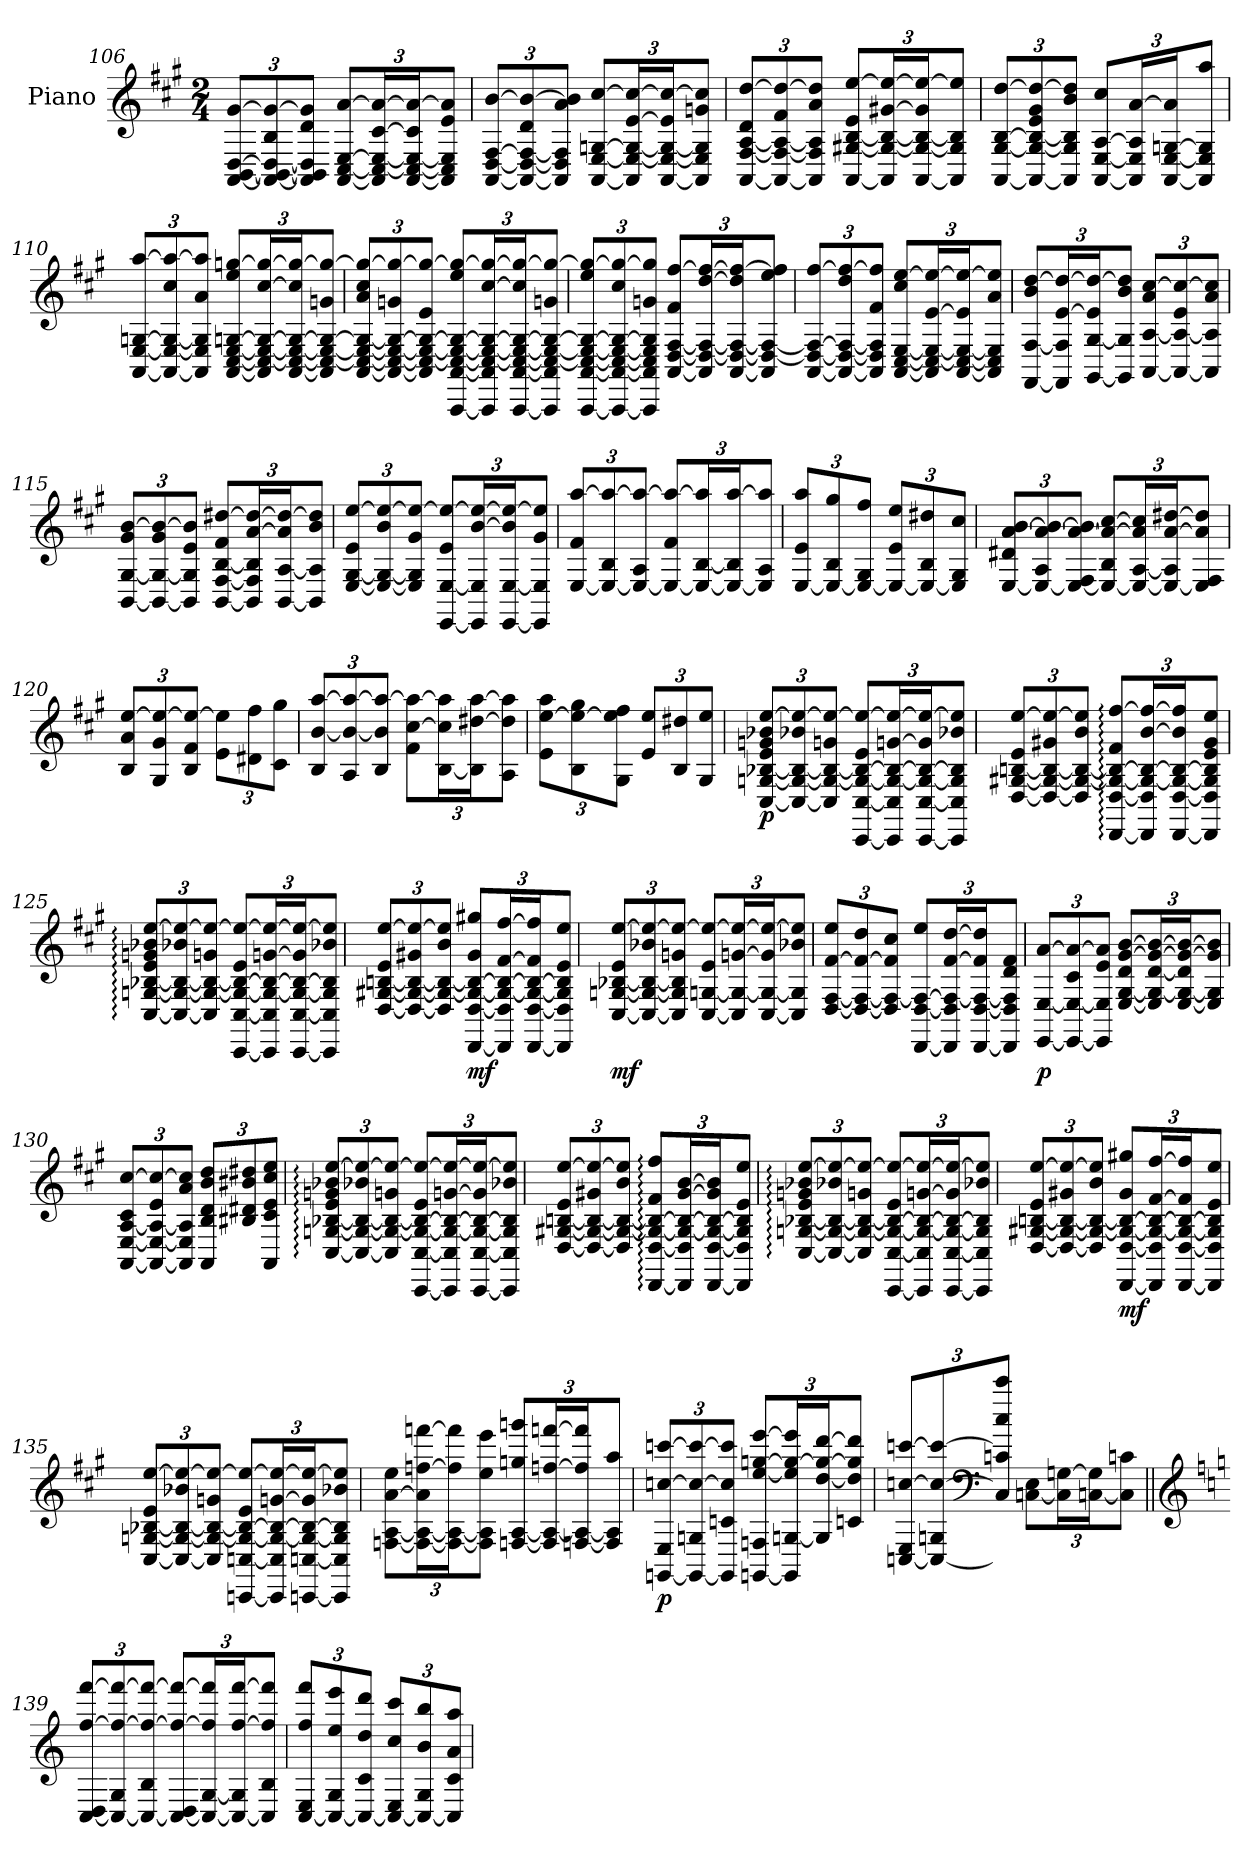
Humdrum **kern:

**kern	**dynam
*part1	*part1
*staff1	*staff1
*I"Piano	*
*I'Pno	*
!!LO:LB:g=z
*clefG2	*
*k[f#c#g#]	*
*M2/4	*
=106	=106
[12AA/ [12BB [12D [12g#L	.
12AA/_ 12BB_ 12D_ 12B 12g#_	.
12AA/] 12BB] 12D] 12d 12g#]J	.
[12AA/ [12C# [12E [12aL	.
24AA/] 24C#_ 24E_ [24c# 24a_k	.
[24AA/ 24C#_ 24E_ 24c#] 24a_K	.
12AA/] 12C#] 12E] 12e 12a]J	.
=107	=107
[12AA/ [12D [12F# [12bL	.
12AA/_ 12D_ 12F#_ 12d 12b_	.
12AA/] 12D] 12F#] 12a 12b]J	.
[12AA/ [12E [12Gn [12cc#L	.
24AA/] 24E_ 24G_ [24e 24cc#_k	.
[24AA/ 24E_ 24G_ 24e] 24cc#_K	.
12AA/] 12E] 12G] 12gn 12cc#]J	.
=108	=108
[12AA/ [12F# [12A 12d [12ddL	.
12AA/_ 12F#_ 12A_ 12f# 12dd_	.
12AA/] 12F#] 12A] 12a 12dd]J	.
[12AA/ [12G#X [12B 12e [12eeL	.
24AA/] 24G#_ 24B_ [24g#X 24ee_k	.
[24AA/ 24G#_ 24B_ 24g#] 24ee_K	.
12AA/] 12G#] 12B] 12ee]J	.
=109	=109
[12AA/ [12G# [12B [12ddL	.
12AA/_ 12G#_ 12B_ 12e 12g# 12dd_	.
12AA/] 12G#] 12B] 12b 12dd]J	.
[12AA/ [12E [12A 12cc#L	.
24AA/] 24E] 24A] [24ak	.
[24AA/ [24E [24Gn 24a]K	.
12AA/] 12E] 12G] 12aaJ	.
=110	=110
[12AA/ [12E [12Gn [12aaL	.
12AA/_ 12E_ 12G_ 12cc# 12aa_	.
12AA/] 12E] 12G] 12a 12aa]J	.
[12AA/ [12C# [12E [12Gn 12ee [12ggnL	.
24AA/] 24C#_ 24E_ 24G_ [24cc# 24gg_k	.
[24AA/ 24C#_ 24E_ 24G_ 24cc#] 24gg_K	.
12AA/] 12C#_ 12E_ 12G_ 12gn 12gg_J	.
=111	=111
[12AA/ 12C#_ 12E_ 12G_ 12a 12cc# 12gg_L	.
12AA/_ 12C#_ 12E_ 12G_ 12gn 12gg_	.
12AA/] 12C#_ 12E_ 12G_ 12e 12gg_J	.
[12AAA/ [12AA 12C#_ 12E_ 12G_ 12ee 12gg_L	.
24AAA/] 24AA] 24C#_ 24E_ 24G_ [24cc# 24gg_k	.
[24AAA/ [24AA 24C#_ 24E_ 24G_ 24cc#] 24gg_K	.
12AAA/] 12AA] 12C#_ 12E_ 12G_ 12gn 12gg_J	.
=112	=112
[12AAA/ [12AA 12C#_ 12E_ 12G_ 12ee 12gg_L	.
12AAA/_ 12AA_ 12C#_ 12E_ 12G_ 12cc# 12gg_	.
12AAA/] 12AA] 12C#] 12E] 12G] 12gn 12gg]J	.
[12AA/ [12D [12F# 12f# [12ff#L	.
24AA/] 24D_ 24F#_ [24dd 24ff#_k	.
[24AA/ 24D_ 24F#_ 24dd] 24ff#_K	.
12AA/] 12D_ 12F#_ 12ee 12ff#]J	.
!!LO:PB:g=z
=113	=113
[12AA/ 12D_ 12F#_ [12ff#L	.
12AA/_ 12D_ 12F#_ 12dd 12ff#_	.
12AA/] 12D] 12F#] 12f# 12ff#]J	.
[12AA/ [12C# [12E 12cc# [12eeL	.
24AA/] 24C#_ 24E_ [24e 24ee_k	.
[24AA/ 24C#_ 24E_ 24e] 24ee_K	.
12AA/] 12C#] 12E] 12a 12ee]J	.
=114	=114
[12FF#/ [12F# 12b [12ddL	.
24FF#/] 24F#] [24e 24dd_k	.
[24GG#/ [24G# 24e] 24dd_K	.
12GG#/] 12G#] 12b 12dd]J	.
[12AA/ [12A 12a [12cc#L	.
12AA/_ 12A_ 12e 12cc#_	.
12AA/] 12A] 12a 12cc#]J	.
=115	=115
[12BB/ [12G# 12g# [12bL	.
12BB/_ 12G#_ 12g# 12b_	.
12BB/] 12G#] 12e 12b]J	.
[12BB/ [12F# [12B 12f# [12dd#XL	.
24BB/] 24F#] 24B] [24a 24dd#_k	.
[24BB/ [24A 24a] 24dd#_K	.
12BB/] 12A] 12b 12dd#]J	.
=116	=116
[12E/ [12G# 12e [12eeL	.
12E/_ 12G#_ 12b 12ee_	.
12E/] 12G#] 12g# 12ee_J	.
[12EE/ [12E 12e 12ee_L	.
24EE/] 24E] [24b 24ee_k	.
[24EE/ [24E 24b] 24ee_K	.
12EE/] 12E] 12g# 12ee]J	.
=117	=117
[12E/ 12f# [12aaL	.
12E/_ 12B 12aa_	.
12E/_ 12A 12aa_J	.
12E/_ 12f# 12aa_L	.
24E/_ [24B 24aa]k	.
24E/_ 24B] [24aaK	.
12E/] 12A 12aa]J	.
=118	=118
[12E/ 12e 12aaL	.
12E/_ 12B 12gg#	.
12E/_ 12G# 12ff#J	.
12E/_ 12e 12eeL	.
12E/_ 12B 12dd#X	.
12E/] 12G# 12cc#J	.
=119	=119
[12E/ 12d#X [12a [12bL	.
12E/_ 12A 12a_ 12b_	.
12E/_ 12F# 12a_ 12b]J	.
12E/_ 12B 12a_ [12cc#L	.
24E/_ [24A 24a] 24cc#]k	.
24E/_ 24A] [24a [24dd#XK	.
12E/] 12F# 12a] 12dd#]J	.
!!LO:LB:g=z
=120	=120
12B/ 12a [12eeL	.
12G#/ 12g# 12ee_	.
12B/ 12f# 12ee_J	.
12e\ 12ee]L	.
12d#X\ 12ff#	.
12c#\ 12gg#J	.
=121	=121
12B/ [12b [12aaL	.
12A/ 12b_ 12aa_	.
12B/ 12b] 12aa_J	.
12f#\ [12cc# 12aa_L	.
[24B\ 24cc#] 24aa]k	.
24B\] [24dd#X [24aaK	.
12A\ 12dd#] 12aa]J	.
=122	=122
12e\ [12ee 12aaL	.
12B\ 12ee_ 12gg#	.
12G#\ 12ee] 12ff#J	.
12e/ 12eeL	.
12B/ 12dd#X	.
12G#/ 12eeJ	.
=123	=123
!	!LO:DY:b
[12C#/ [12Gn [12B-X 12e 12gn 12b-X [12eeL	p
12C#/_ 12G_ 12B-_ 12b-X 12ee_	.
12C#/] 12G_ 12B-_ 12gn 12ee_J	.
[12CC#/ [12C# 12G_ 12B-_ 12e 12ee_L	.
24CC#/] 24C#] 24G_ 24B-_ [24gn 24ee_k	.
[24CC#/ [24C# 24G_ 24B-_ 24g] 24ee_K	.
12CC#/] 12C#] 12G] 12B-] 12b-X 12ee]J	.
=124	=124
[12D/ [12G#X [12Bn 12e [12eeL	.
12D/_ 12G#_ 12B_ 12g#X 12ee_	.
12D/] 12G#_ 12B_ 12b 12ee]J	.
[12DD/: [12D: 12G#_: 12B_: 12f#: [12ff#:L	.
24DD/] 24D] 24G#_ 24B_ [24b 24ff#_k	.
[24DD/ [24D 24G#_ 24B_ 24b] 24ff#]K	.
12DD/] 12D] 12G#] 12B] 12e 12g# 12eeJ	.
=125	=125
[12C#/: [12Gn: [12B-X: 12e: 12gn: 12b-X: [12ee:L	.
12C#/_ 12G_ 12B-_ 12b-X 12ee_	.
12C#/] 12G_ 12B-_ 12gn 12ee_J	.
[12CC#/ [12C# 12G_ 12B-_ 12e 12ee_L	.
24CC#/] 24C#] 24G_ 24B-_ [24gn 24ee_k	.
[24CC#/ [24C# 24G_ 24B-_ 24g] 24ee_K	.
12CC#/] 12C#] 12G] 12B-] 12b-X 12ee]J	.
=126	=126
[12D/ [12G#X [12Bn 12e [12eeL	.
12D/_ 12G#_ 12B_ 12g#X 12ee_	.
12D/] 12G#_ 12B_ 12b 12ee]J	.
!	!LO:DY:b
[12DD/ [12D 12G#_ 12B_ 12g# 12gg#XL	mf
24DD/] 24D] 24G#_ 24B_ [24f# [24ff#k	.
[24DD/ [24D 24G#_ 24B_ 24f#] 24ff#]K	.
12DD/] 12D] 12G#] 12B] 12e 12eeJ	.
!!LO:LB:g=z
=127	=127
!	!LO:DY:b
[12C#/ [12Gn [12B-X 12e [12eeL	mf
12C#/_ 12G_ 12B-_ 12b-X 12ee_	.
12C#/] 12G] 12B-] 12gn 12ee_J	.
[12C#/ [12Gn 12e 12ee_L	.
24C#/] 24G_ [24gn 24ee_k	.
[24C#/ 24G_ 24g] 24ee_K	.
12C#/] 12G] 12b-X 12ee]J	.
=128	=128
[12D/ [12F# [12f# 12eeL	.
12D/_ 12F#_ 12f#_ 12dd	.
12D/] 12F#_ 12f#] 12cc#J	.
[12DD/ [12D 12F#_ 12eeL	.
24DD/] 24D] 24F#_ [24f# [24ddk	.
[24DD/ [24D 24F#_ 24f#] 24dd]K	.
12DD/] 12D] 12F#] 12d 12f#J	.
=129	=129
!	!LO:DY:b
[12EE/ [12E [12aL	p
12EE/_ 12E_ 12c# 12a_	.
12EE/] 12E] 12e 12a]J	.
[12E/ [12G# 12d [12g# [12bL	.
24E/] 24G#_ [24d 24g#_ 24b_k	.
[24E/ 24G#_ 24d] 24g#_ 24b_K	.
12E/] 12G#] 12g#] 12b]J	.
=130	=130
[12AA/ [12E [12A 12c# [12cc#L	.
12AA/_ 12E_ 12A_ 12e 12cc#_	.
12AA/] 12E] 12A] 12a 12cc#]J	.
12AA/ 12B 12d 12b 12ddL	.
12B#X/ 12d#X 12b#X 12dd#X	.
12AA/ 12c# 12e 12cc# 12eeJ	.
=131	=131
[12C#/: [12Gn: [12B-X: 12e: 12gn: 12b-X: [12ee:L	.
12C#/_ 12G_ 12B-_ 12b-X 12ee_	.
12C#/] 12G_ 12B-_ 12gn 12ee_J	.
[12CC#/ [12C# 12G_ 12B-_ 12e 12ee_L	.
24CC#/] 24C#] 24G_ 24B-_ [24gn 24ee_k	.
[24CC#/ [24C# 24G_ 24B-_ 24g] 24ee_K	.
12CC#/] 12C#] 12G] 12B-] 12b-X 12ee]J	.
=132	=132
[12D/ [12G#X [12Bn 12e [12eeL	.
12D/_ 12G#_ 12B_ 12g#X 12ee_	.
12D/] 12G#_ 12B_ 12b 12ee]J	.
[12DD/: [12D: 12G#_: 12B_: 12f#: 12ff#:L	.
24DD/] 24D] 24G#_ 24B_ [24g# [24bk	.
[24DD/ [24D 24G#_ 24B_ 24g#] 24b]K	.
12DD/] 12D] 12G#] 12B] 12e 12eeJ	.
=133	=133
[12C#/: [12Gn: [12B-X: 12e: 12gn: 12b-X: [12ee:L	.
12C#/_ 12G_ 12B-_ 12b-X 12ee_	.
12C#/] 12G_ 12B-_ 12gn 12ee_J	.
[12CC#/ [12C# 12G_ 12B-_ 12e 12ee_L	.
24CC#/] 24C#] 24G_ 24B-_ [24gn 24ee_k	.
[24CC#/ [24C# 24G_ 24B-_ 24g] 24ee_K	.
12CC#/] 12C#] 12G] 12B-] 12b-X 12ee]J	.
!!LO:LB:g=z
=134	=134
[12D/ [12G#X [12Bn 12e [12eeL	.
12D/_ 12G#_ 12B_ 12g#X 12ee_	.
12D/] 12G#_ 12B_ 12b 12ee]J	.
!	!LO:DY:b
[12DD/ [12D 12G#_ 12B_ 12g# 12gg#XL	mf
24DD/] 24D] 24G#_ 24B_ [24f# [24ff#k	.
[24DD/ [24D 24G#_ 24B_ 24f#] 24ff#]K	.
12DD/] 12D] 12G#] 12B] 12e 12eeJ	.
=135	=135
[12C#/ [12Gn [12B-X 12e [12eeL	.
12C#/_ 12G_ 12B-_ 12b-X 12ee_	.
12C#/] 12G_ 12B-_ 12gn 12ee_J	.
[12CCn/ [12Cn 12G_ 12B-_ 12e 12ee_L	.
24CC/] 24C] 24G_ 24B-_ [24gn 24ee_k	.
[24CCn/ [24Cn 24G_ 24B-_ 24g] 24ee_K	.
12CC/] 12C] 12G] 12B-] 12b-X 12ee]J	.
=136	=136
[12Fn\ [12A [12a 12eeL	.
24F\_ 24A_ 24a] [24ffn [24fffnk	.
24F\_ 24A_ 24ff] 24fff]K	.
12F\] 12A] 12ee 12eeeJ	.
[12Fn/ [12A 12ggn 12gggnL	.
24F/] 24A_ [24ffn [24fffnk	.
[24Fn/ 24A_ 24ff] 24fff]K	.
12F/] 12A] 12aaJ	.
=137	=137
!	!LO:DY:b
[12GGn/ 12E [12ccn [12cccnL	p
12GG/_ 12Gn 12cc_ 12ccc_	.
12GG/] 12cn 12cc] 12ccc]J	.
[12GGn/ 12Fn [12ee [12ggn [12eeeL	.
24GG/] [24Gn 24ee] 24gg_ 24eee]k	.
24G/] [24dd 24gg_ [24dddK	.
12cn/ 12dd] 12gg] 12ddd]J	.
=138	=138
[12Cn/ 12E [12ccn [12cccnL	.
12C/_ 12Gn 12cc_ 12ccc_	.
*clefF4	*
12C/] 12cn 12cc] 12ccc]J	.
[12Cn\ 12EL	.
24C\] [24Gnk	.
[24Cn\ 24G]K	.
12C\] 12cnJ	.
=139||	=139||
*clefG2	*
*k[]	*
[12C/ 12D [12ff [12fffL	.
12C/_ 12G 12ff_ 12fff_	.
12C/_ 12B 12ff_ 12fff_J	.
12C/_ 12D 12ff_ 12fff_L	.
24C/_ [24G 24ff] 24fff]k	.
24C/_ 24G] [24ff [24fffK	.
12C/] 12B 12ff] 12fff]J	.
=140	=140
[12C/ 12E 12ff 12fffL	.
12C/_ 12G 12ee 12eee	.
12C/_ 12c 12dd 12dddJ	.
12C/_ 12E 12cc 12cccL	.
12C/_ 12G 12b 12bb	.
12C/] 12c 12a 12aaJ	.
=	=
*-	*-
